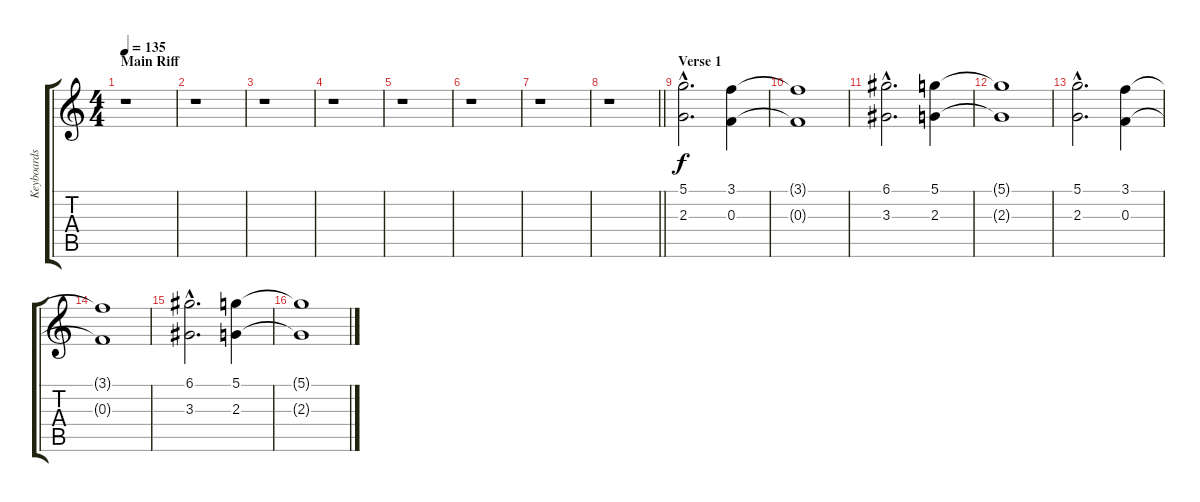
\track ("Keyboards" "Keyboards") {instrument stringensemble1}
\staff {score tabs}
\tuning (D5 A4 F4 C4 G3 C3) {hide}
\ts (4 4)
\section ("" "Main Riff")
\tempo 135
\clef g2
\ks c
r.1{dy f} |
r.1 |
r.1 |
r.1 |
r.1 |
r.1 |
r.1 |
\barLineRight lightlight
r.1 |
\section ("" "Verse 1")
(5.1{hac} 2.3{hac}).2{d} (3.1 0.3).4 |
(3.1{t} 0.3{t}).1 |
(6.1{hac} 3.3{hac}).2{d} (5.1 2.3).4 |
(5.1{t} 2.3{t}).1 |
(5.1{hac} 2.3{hac}).2{d} (3.1 0.3).4 |
(3.1{t} 0.3{t}).1 |
(6.1{hac} 3.3{hac}).2{d} (5.1 2.3).4 |
(5.1{t} 2.3{t}).1
